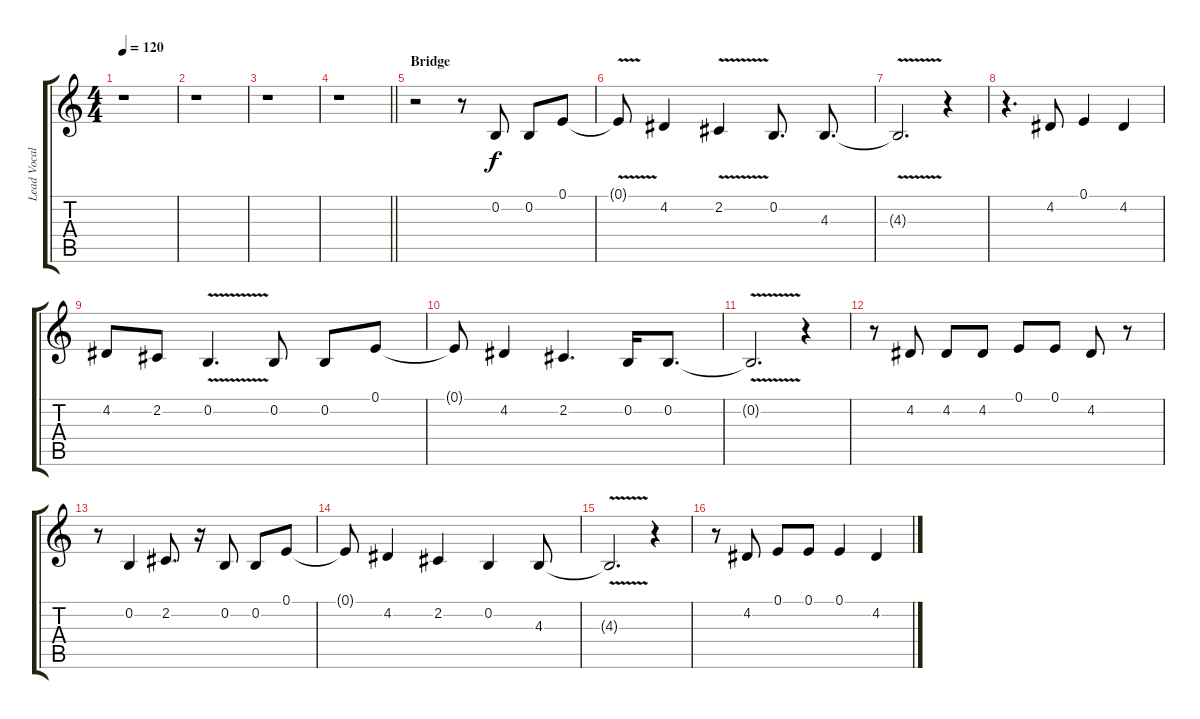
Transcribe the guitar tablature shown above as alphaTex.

\track ("Lead Vocals" "Lead Vocal") {instrument violin}
\staff {score tabs}
\tuning (E4 B3 G3 D3 A2 E2) {hide}
\ts (4 4)
\tempo 120
\clef g2
\ks c
r.1{dy f} |
r.1 |
r.1 |
\barLineRight lightlight
r.1 |
\section ("" "Bridge")
r.2 r.8 0.2.8 0.2.8 0.1.8 |
0.1{v t}.8 4.2.4 2.2{v}.4 0.2.8{d} 4.3.8{d} |
4.3{v t}.2{d} r.4 |
r.4{d} 4.2.8 0.1.4 4.2.4 |
4.2.8 2.2.8 0.2{v}.4{d} 0.2.8 0.2.8 0.1.8 |
0.1{t}.8 4.2.4 2.2.4{d} 0.2.16 0.2.8{d} |
0.2{v t}.2{d} r.4 |
r.8 4.2.8 4.2.8 4.2.8 0.1.8 0.1.8 4.2.8 r.8 |
r.8 0.2.4 2.2.8{d} r.16 0.2.8 0.2.8 0.1.8 |
0.1{t}.8 4.2.4 2.2.4 0.2.4 4.3.8 |
4.3{v t}.2{d} r.4 |
r.8 4.2.8 0.1.8 0.1.8 0.1.4 4.2.4
